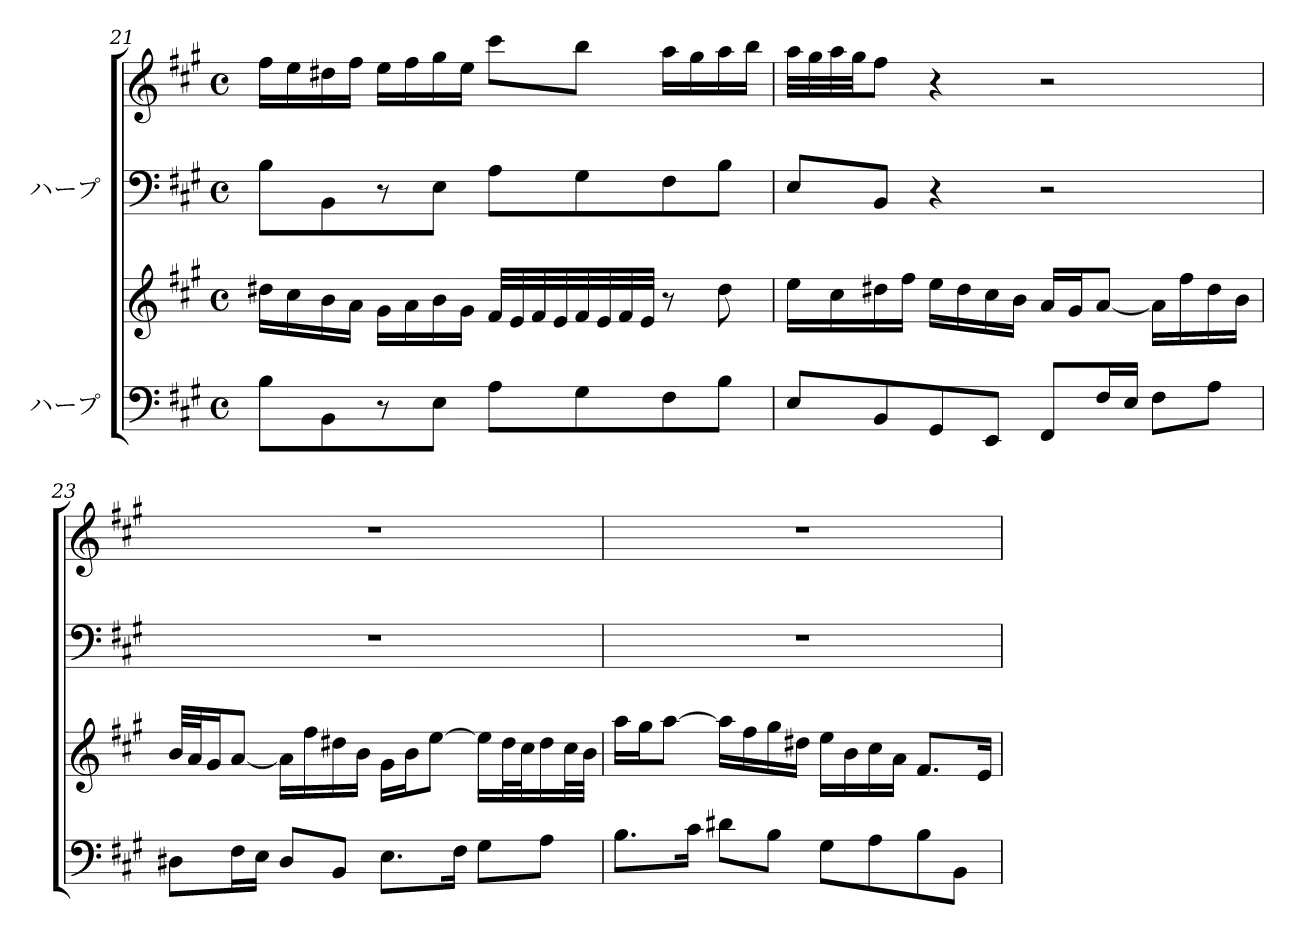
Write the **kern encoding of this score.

**kern	**kern	**kern	**kern
*part2	*part2	*part1	*part1
*staff4	*staff3	*staff2	*staff1
*I"ハープ	*	*I"ハープ	*
!!LO:LB:g=z
*clefF4	*clefG2	*clefF4	*clefG2
*k[f#c#g#]	*k[f#c#g#]	*k[f#c#g#]	*k[f#c#g#]
*M4/4	*M4/4	*M4/4	*M4/4
*met(c)	*met(c)	*met(c)	*met(c)
=21	=21	=21	=21
8B\L	16dd#X\LL	8B\L	16ff#\LL
.	16cc#\	.	16ee\
8BB\	16b\	8BB\	16dd#X\
.	16a\JJ	.	16ff#\JJ
8r	16g#\LL	8r	16ee\LL
.	16a\	.	16ff#\
8E\J	16b\	8E\J	16gg#\
.	16g#\JJ	.	16ee\JJ
8A\L	32f#/LLL	8A\L	8ccc#\L
.	32e/	.	.
.	32f#/	.	.
.	32e/	.	.
8G#\	32f#/	8G#\	8bb\J
.	32e/	.	.
.	32f#/	.	.
.	32e/JJJ	.	.
8F#\	8r	8F#\	16aa\LL
.	.	.	16gg#\
8B\J	8dd#\	8B\J	16aa\
.	.	.	16bb\JJ
=22	=22	=22	=22
8E/L	16ee\LL	8E/L	32aa\LLL
.	.	.	32gg#\
.	16cc#\	.	32aa\
.	.	.	32gg#\JJ
8BB/	16dd#X\	8BB/J	8ff#\J
.	16ff#\JJ	.	.
8GG#/	16ee\LL	4r	4r
.	16dd#\	.	.
8EE/J	16cc#\	.	.
.	16b\JJ	.	.
8FF#/L	16a/LL	2r	2r
.	16g#/J	.	.
16F#/L	[8a/J	.	.
16E/JJ	.	.	.
8F#\L	16a\LL]	.	.
.	16ff#\	.	.
8A\J	16dd#\	.	.
.	16b\JJ	.	.
!!LO:PB:g=z
=23	=23	=23	=23
8D#X\L	32b/LLL	1r	1r
.	32a/J	.	.
.	16g#/J	.	.
16F#\L	[8a/J	.	.
16E\JJ	.	.	.
8D#/L	16a\LL]	.	.
.	16ff#\	.	.
8BB/J	16dd#X\	.	.
.	16b\JJ	.	.
8.E\L	16g#\LL	.	.
.	16b\J	.	.
.	[8ee\J	.	.
16F#\Jk	.	.	.
8G#\L	16ee\LL]	.	.
.	32dd#\L	.	.
.	32cc#\J	.	.
8A\J	16dd#\	.	.
.	32cc#\L	.	.
.	32b\JJJ	.	.
=24	=24	=24	=24
8.B\L	16aa\LL	1r	1r
.	16gg#\J	.	.
.	[8aa\J	.	.
16c#\Jk	.	.	.
8d#X\L	16aa\LL]	.	.
.	16ff#\	.	.
8B\J	16gg#\	.	.
.	16dd#X\JJ	.	.
8G#\L	16ee\LL	.	.
.	16b\	.	.
8A\	16cc#\	.	.
.	16a\JJ	.	.
8B\	8.f#/L	.	.
8BB\J	.	.	.
.	16e/Jk	.	.
=	=	=	=
*-	*-	*-	*-
